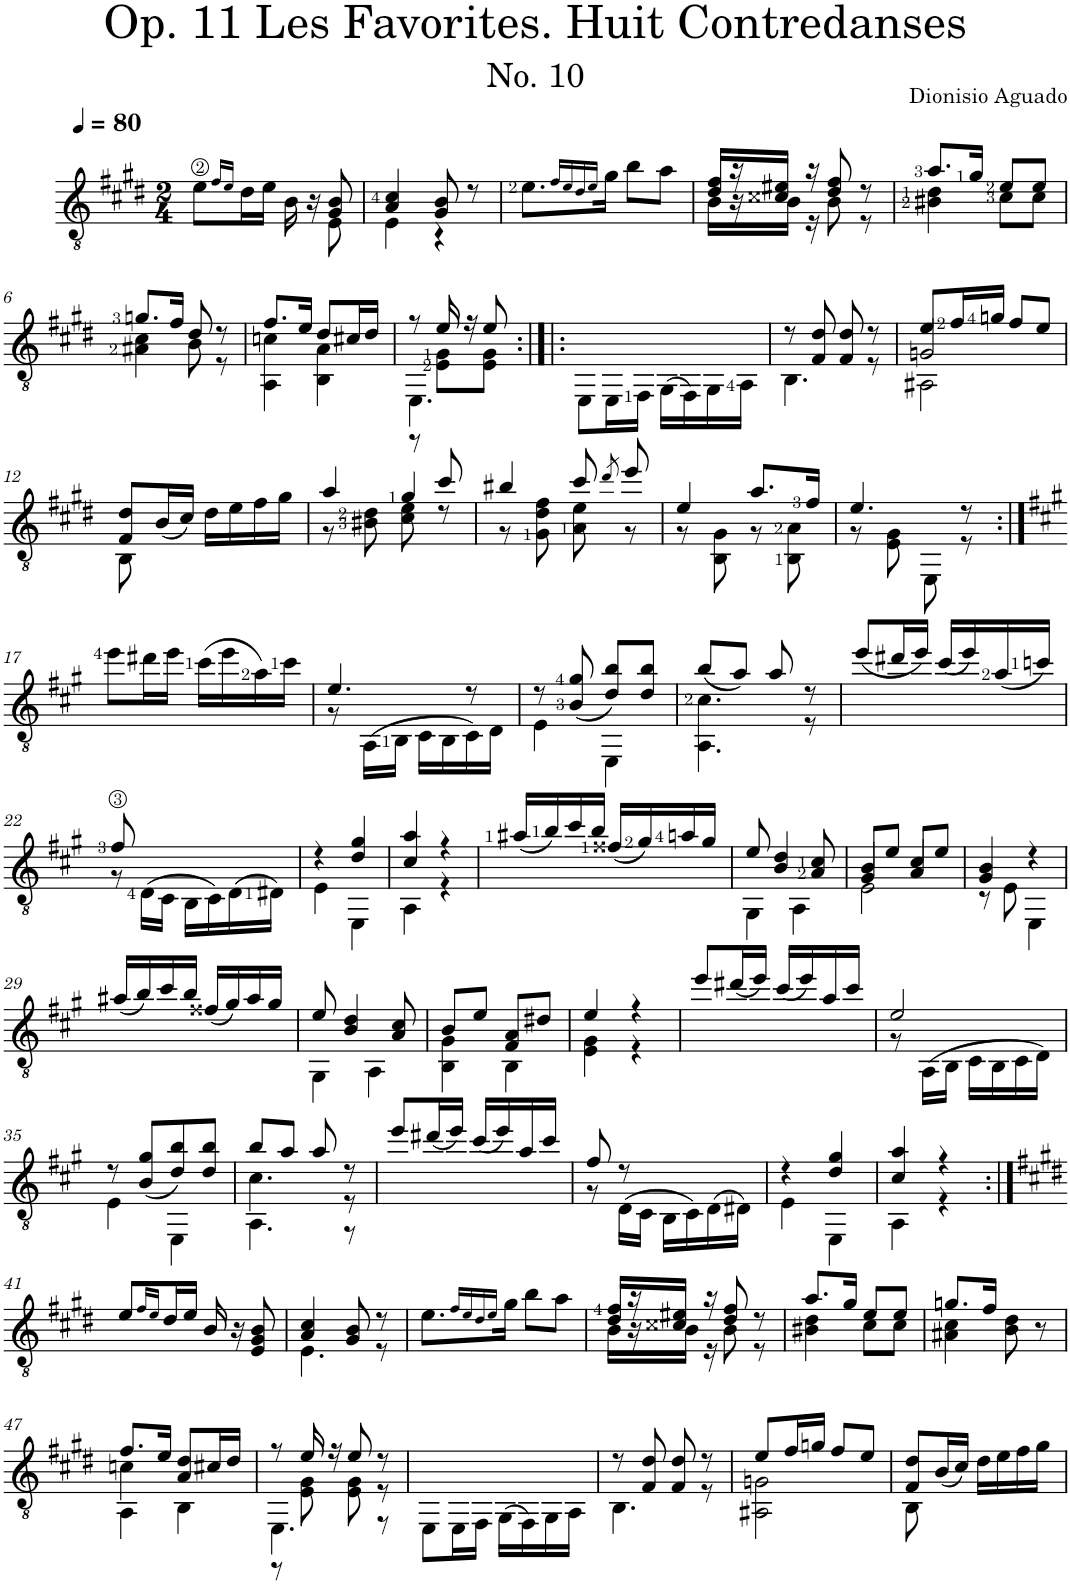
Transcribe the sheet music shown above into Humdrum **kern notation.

**kern
*part1
*staff1
*I"Classical Guitar
*I'Guit.
*clefGv2
*k[f#c#g#d#]
*E:
*M2/4
*MM80
=1
*^
8e\L	4.ryy
16qf#/LL	.
16qe/JJ	.
16d#\L	.
16e\JJ	.
16B\	.
16r	.
8G#/ 8B/	8E\
=2	=2
4A/ 4c#/	4E\
8G#/ 8B/	4r
8r	.
*v	*v
=3
8.e\L
16qf#/LL
16qe/
16qd#/
16qe/JJ
16g#\Jk
8b\L
8a\J
=4
*^
16d#/ 16f#/LL	16B\LL
16r	16r
16c##X/ 16e#X/JJ	16B\JJ
16r	16r
8d#/ 8f#/	8B\
8r	8r
=5	=5
8.a/L	4B#X\ 4d#\
16g#/Jk	.
8e/L	8c#\L
8e/J	8c#\J
!!LO:LB:g=z	!!
=6	=6
8.gn/L	4A#X\ 4c#\
16f#/Jk	.
8d#/	8B\
8r	8r
=7	=7
8.f#/L	4AA\ 4cn\
16e/Jk	.
8d#/L	4BB\ 4A\
16c#X/L	.
16d#/JJ	.
=8	=8
*	*^
8r	4.EE\	8r
16e/	.	8E\ 8G#\L
16r	.	.
8e/	.	8E\ 8G#\J
*	*v	*v
=9:|!|:	=9:|!|:
2ryy	8EE\L
.	16EE\L
.	16FF#\JJ
.	(>16GG#\LL
.	16FF#\)
.	16GG#\
.	16AA\JJ
=10	=10
8r	4.BB\
8F#/ 8d#/	.
8F#/ 8d#/	.
8r	8r
=11	=11
*	*^
8e/L	2AA#X\	2Gn/
16f#/L	.	.
16gn/JJ	.	.
8f#/L	.	.
8e/J	.	.
*	*v	*v
!!LO:LB:g=z
=12	=12
8F#/ 8d#/L	8BB\
(<16B/L	4.ryy
16c#/JJ)	.
16d#\LL	.
16e\	.
16f#\	.
16g#\JJ	.
=13	=13
*	*^
4a/	8r	4.ryy
.	8B#X\ 8d#\	.
4g#/	8c#\ 8e\	.
.	8r	8cc#/
*	*v	*v
=14	=14
4b#X/	8r
.	8G#\ 8d#\ 8f#\
8cc#/	8A\ 8e\
8qdd#/	.
8ee/	8r
=15	=15
4e/	8r
.	8BB\ 8G#\
8.a/L	8r
.	8BB\ 8A\
16f#/Jk	.
=16	=16
4.e/	8r
.	8E\ 8G#\
.	8EE\
8r	8r
*v	*v
!!LO:LB:g=z
=17:|!
*k[f#c#g#]
*A:
8ee\L
16dd#X\L
16ee\JJ
(16cc#\LL
16ee\
16a\)
16cc#\JJ
=18
*^
4.e/	8r
.	(>16AA\LL
.	16BB\JJ
.	16C#\LL
.	16BB\
8r	16C#\)
.	16D\JJ
=19	=19
8r	4E\
(<8B/ 8g#/	.
8d/ 8b/L)	4EE\
8d/ 8b/J	.
=20	=20
(<8b/L	4.AA\ 4.c#\
8a/J)	.
8a/	.
8r	8r
*v	*v
=21
(8ee/L
16dd#X/L
16ee/JJ)
(16cc#/LL
16ee/)
(16a/
16ccn/JJ)
!!LO:LB:g=z
=22
*^
8f#/	8r
4.ryy	(>16D\LL
.	16C#\JJ
.	16BB\LL
.	16C#\)
.	(>16D\
.	16D#X\JJ)
=23	=23
4r	4E\
4d/ 4g#/	4EE\
=24	=24
4c#/ 4a/	4AA\
4r	4r
*v	*v
=25
(16a#X/LL
16b/)
16cc#/
16b/JJ
(16f##X/LL
16g#/)
16an/
16g#/JJ
=26
*^
8e/	4GG#\
4B/ 4d/	.
.	4AA\
8A/ 8c#/	.
=27	=27
*	*^
8B/L	2E\	4G#/
8e/J	.	.
8c#/L	.	4A/
8e/J	.	.
*	*v	*v
=28	=28
4G#/ 4B/	8r
.	8E\
4r	4EE\
*v	*v
!!LO:LB:g=z
=29
(16a#X/LL
16b/)
16cc#/
16b/JJ
(16f##X/LL
16g#/)
16a#/
16g#/JJ
=30
*^
8e/	4GG#\
4B/ 4d/	.
.	4AA\
8A/ 8c#/	.
=31	=31
8B/L	4BB\ 4G#\
8e/J	.
8F#/ 8A/L	4BB\
8d#X/J	.
=32	=32
4e/	4E\ 4G#\
4r	4r
*v	*v
=33
8ee/L
(16dd#X/L
16ee/JJ)
(16cc#/LL
16ee/)
16a/
16cc#/JJ
=34
*^
2e/	8r
.	(>16AA\LL
.	16BB\JJ
.	16C#\LL
.	16BB\
.	16C#\
.	16D\JJ)
!!LO:LB:g=z	!!
=35	=35
8r	4E\
(<8B/ 8g#/L	.
8d/ 8b/)	4EE\
8d/ 8b/J	.
=36	=36
*	*^
8b/L	4.AA\	4.c#\
8a/J	.	.
8a/	.	.
8r	8r	8r
*v	*v	*v
=37
8ee/L
(16dd#X/L
16ee/JJ)
(16cc#/LL
16ee/)
16a/
16cc#/JJ
=38
*^
8f#/	8r
8r	(>16D\LL
.	16C#\JJ
4ryy	16BB\LL
.	16C#\)
.	(>16D\
.	16D#X\JJ)
=39	=39
4r	4E\
4d/ 4g#/	4EE\
=40	=40
4c#/ 4a/	4AA\
4r	4r
*v	*v
!!LO:LB:g=z
=41:|!
*k[f#c#g#d#]
*E:
8e/L
16qf#/LL
16qe/JJ
16d#/L
16e/JJ
16B/
16r
8E/ 8G#/ 8B/
=42
*^
4A/ 4c#/	4.E\
8G#/ 8B/	.
8r	8r
*v	*v
=43
8.e\L
16qf#/LL
16qe/
16qd#/
16qe/JJ
16g#\Jk
8b\L
8a\J
=44
*^
16d#/ 16f#/LL	16B\LL
16r	16r
16c##X/ 16e#X/JJ	16B\JJ
16r	16r
8d#/ 8f#/	8B\
8r	8r
=45	=45
8.a/L	4B#X\ 4d#\
16g#/Jk	.
8e/L	8c#\L
8e/J	8c#\J
=46	=46
8.gn/L	4A#X\ 4c#\
16f#/Jk	.
8B\ 8d#\	4ryy
8r	.
!!LO:LB:g=z	!!
=47	=47
*	*^
8.f#/L	4AA\	4cn\
16e/Jk	.	.
8A/ 8d#/L	4BB\	4ryy
16c#X/L	.	.
16d#/JJ	.	.
=48	=48	=48
8r	4.EE\	8r
16e/	.	8E\ 8G#\
16r	.	.
8e/	.	8E\ 8G#\
8r	8r	8r
*	*v	*v
=49	=49
2ryy	8EE\L
.	16EE\L
.	16FF#\JJ
.	(>16GG#\LL
.	16FF#\)
.	16GG#\
.	16AA\JJ
=50	=50
8r	4.BB\
8F#/ 8d#/	.
8F#/ 8d#/	.
8r	8r
=51	=51
8e/L	2AA#X\ 2Gn\
16f#/L	.
16gn/JJ	.
8f#/L	.
8e/J	.
=52	=52
8F#/ 8d#/L	8BB\
(<16B/L	4.ryy
16c#/JJ)	.
16d#\LL	.
16e\	.
16f#\	.
16g#\JJ	.
*v	*v
=
*-
